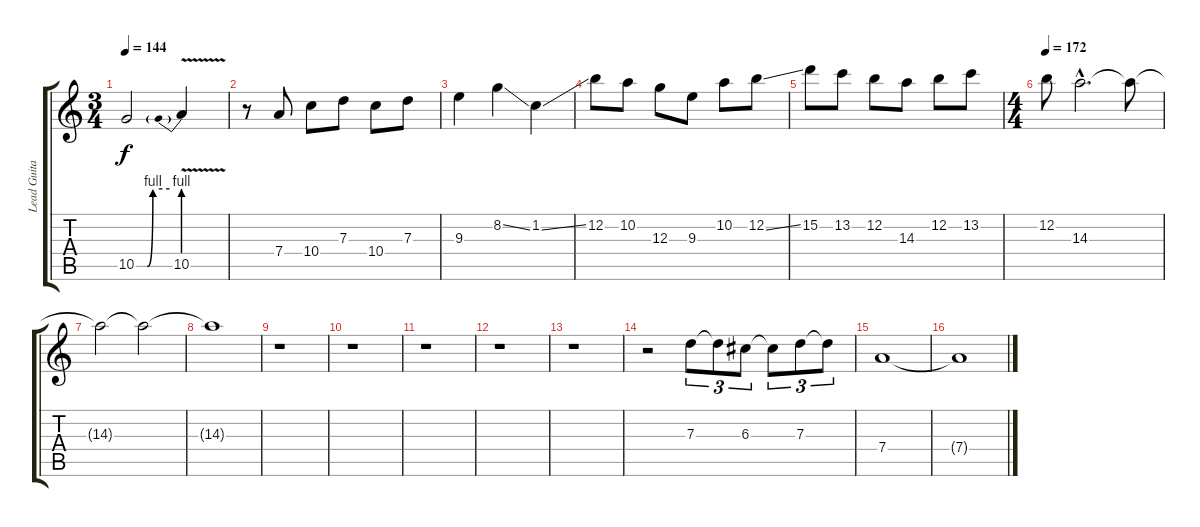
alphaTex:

\track ("Lead Guitar" "Lead Guita") {instrument distortionguitar}
\staff {score tabs}
\tuning (E4 B3 G3 D3 A2 E2) {hide}
\ts (3 4)
\tempo 144
\clef g2
\ks c
10.5{be (custom 0 0 20 0 30 4 60 4)}.2{dy f} 10.5{be (prebend 0 4 60 4) v}.4 |
r.8{volume 13 balance 8 instrument distortionguitar} 7.4.8 10.4.8 7.3.8 10.4.8 7.3.8 |
9.3.4 8.2{ss}.4 1.2{ss}.4 |
12.2.8 10.2.8 12.3.8 9.3.8 10.2.8 12.2{ss}.8 |
15.2.8 13.2.8 12.2.8 14.3.8 12.2.8 13.2.8 |
\ts (4 4)
\section ("" "")
\tempo 172
12.2.8 14.3{hac}.2{d} 14.3{t}.8 |
14.3{t}.2 14.3{t}.2{volume 0} |
14.3{t}.1 |
r.1 |
r.1 |
r.1 |
r.1 |
r.1 |
r.2 7.3.8{tu (3 2) volume 10 balance 8 instrument distortionguitar} 7.3{t}.8{tu (3 2)} 6.3.8{tu (3 2)} 6.3{t}.8{tu (3 2)} 7.3.8{tu (3 2)} 7.3{t}.8{tu (3 2)} |
7.4.1 |
7.4{t}.1{volume 1}
